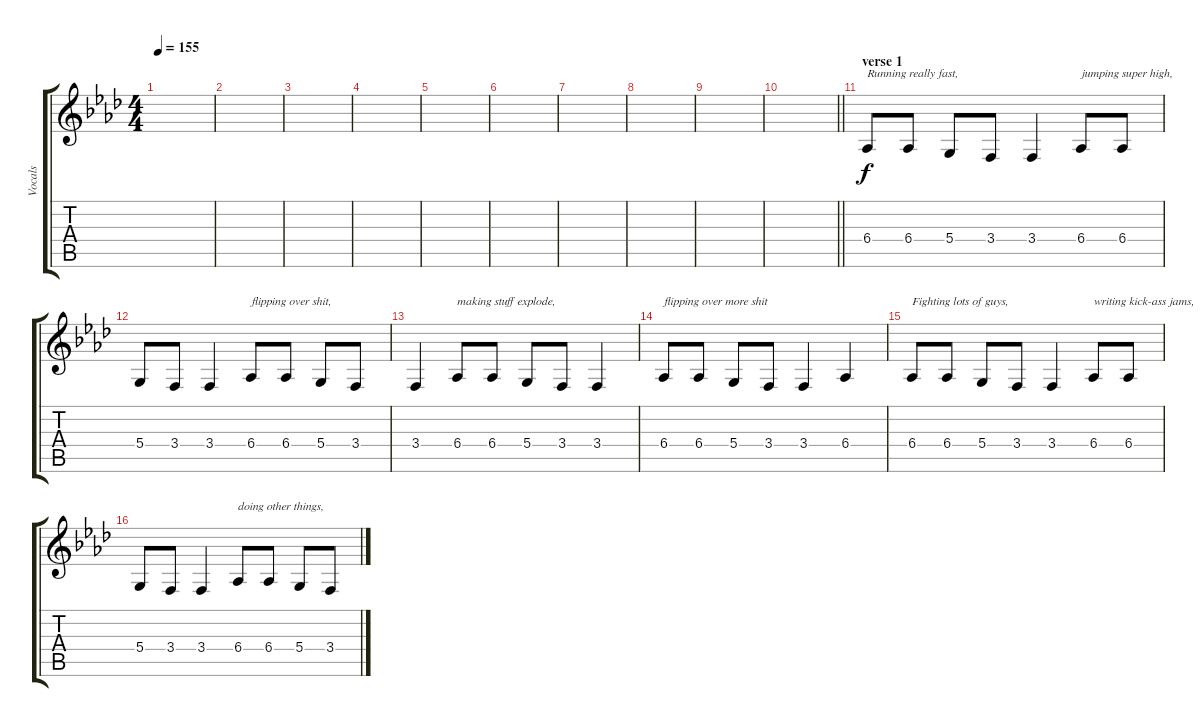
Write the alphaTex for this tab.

\track ("Vocals" "Vocals") {instrument clarinet}
\staff {score tabs}
\tuning (E4 B3 G3 D3 A2 E2) {hide}
\ts (4 4)
\tempo 155
\clef g2
\ks fminor
|
|
|
|
|
|
|
|
|
\barLineRight lightlight
|
\section ("" "verse 1")
6.4.8{txt "Running really fast,"} 6.4.8 5.4.8 3.4.8 3.4.4 6.4.8{txt "jumping super high,"} 6.4.8 |
5.4.8 3.4.8 3.4.4 6.4.8{txt "flipping over shit,"} 6.4.8 5.4.8 3.4.8 |
3.4.4 6.4.8{txt "making stuff explode,"} 6.4.8 5.4.8 3.4.8 3.4.4 |
6.4.8{txt "flipping over more shit"} 6.4.8 5.4.8 3.4.8 3.4.4 6.4.4 |
6.4.8{txt "Fighting lots of guys,"} 6.4.8 5.4.8 3.4.8 3.4.4 6.4.8{txt "writing kick-ass jams,"} 6.4.8 |
5.4.8 3.4.8 3.4.4 6.4.8{txt "doing other things,"} 6.4.8 5.4.8 3.4.8
